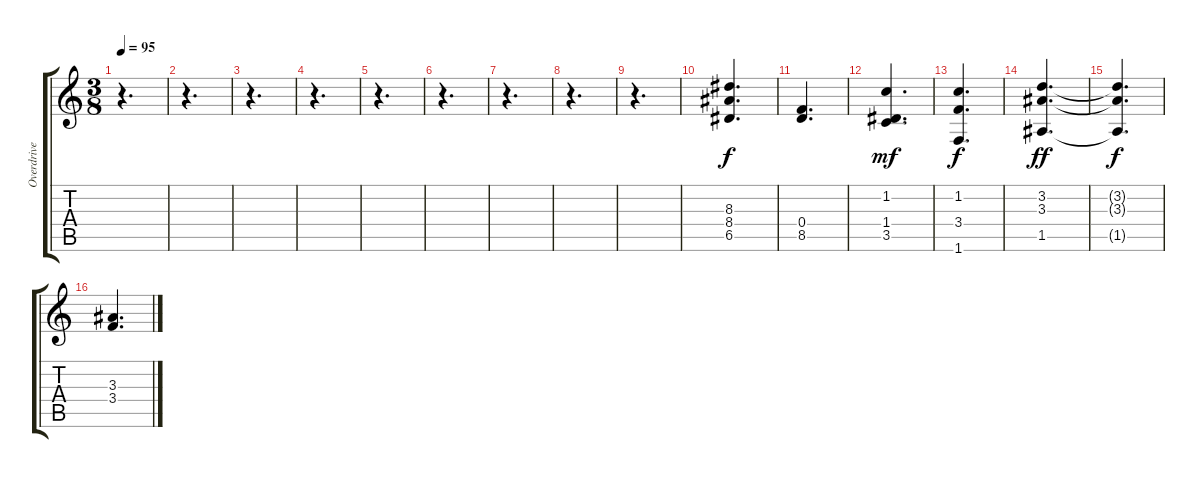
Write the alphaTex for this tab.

\track ("Overdrive Gt" "Overdrive ") {instrument overdrivenguitar}
\staff {score tabs}
\tuning (E4 B3 G3 D3 A2 E2) {hide}
\ts (3 8)
\tempo 95
\clef g2
\ks c
r.4{d dy f} |
r.4{d} |
r.4{d} |
r.4{d} |
r.4{d} |
r.4{d} |
r.4{d} |
r.4{d} |
r.4{d} |
(8.3 8.4 6.5).4{d} |
(0.4 8.5).4{d} |
(1.2 1.4 3.5).4{d dy mf} |
(1.2 3.4 1.6).4{d dy f} |
(3.2 3.3 1.5).4{d dy ff} |
(3.2{t} 3.3{t} 1.5{t}).4{d dy f} |
(3.3 3.4).4{d}
